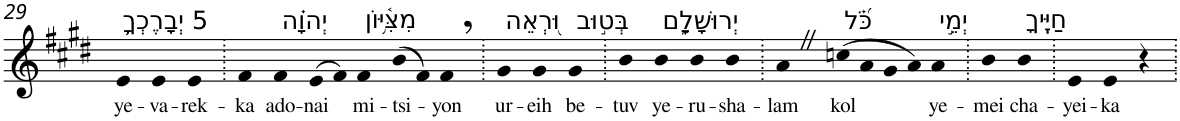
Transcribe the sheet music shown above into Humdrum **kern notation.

**kern	**text
*part1	*part1
*staff1	*staff1
*I"Piano	*
*I'Pno	*
!!LO:PB:g=z
*clefG2	*
*k[f#c#g#d#]	*
*E:	*
=29	=29
!LO:TX:a:t=5 יְבָרֶכְךָ֥	!
!	!LO:LY:b
4e	ye-
!	!LO:LY:b
4e	-va-
!	!LO:LY:b
4e	-rek-
=30.	=30.
!	!LO:LY:b
4f#	-ka
!LO:TX:a:t=יְהוָ֗ה	!
!	!LO:LY:b
4f#	ado-
!	!LO:LY:b
(>8e	-nai
8f#)	.
!LO:TX:a:t=מִצִּ֫יּ֥וֹן	!
!	!LO:LY:b
4f#	mi-
!	!LO:LY:b
(>8b	-tsi-
8f#)	.
!	!LO:LY:b
4f#,	-yon
=31.	=31.
!LO:TX:a:t=וּ֭רְאֵה	!
!	!LO:LY:b
4g#	ur-
!	!LO:LY:b
4g#	-eih
!LO:TX:a:t=בְּט֣וּב	!
!	!LO:LY:b
4g#	be-
=32.	=32.
!	!LO:LY:b
4b	-tuv
!LO:TX:a:t=יְרוּשָׁלִָ֑ם	!
!	!LO:LY:b
4b	ye-
!	!LO:LY:b
4b	-ru-
!	!LO:LY:b
4b	-sha-
=33.	=33.
!	!LO:LY:b
4aZ	-lam
!LO:TX:a:t=כֹּ֝֗ל	!
!	!LO:LY:b
(>8ccn	kol
8a	.
8g#	.
8a)	.
!LO:TX:a:t=יְמֵ֣י	!
!	!LO:LY:b
4a	ye-
=34.	=34.
!	!LO:LY:b
4b	-mei
!LO:TX:a:t=חַיֶּֽיךָ	!
!	!LO:LY:b
4b	cha-
=35.	=35.
!	!LO:LY:b
4e	-yei-
!	!LO:LY:b
4e	-ka
4r	.
=.	=.
*-	*-
